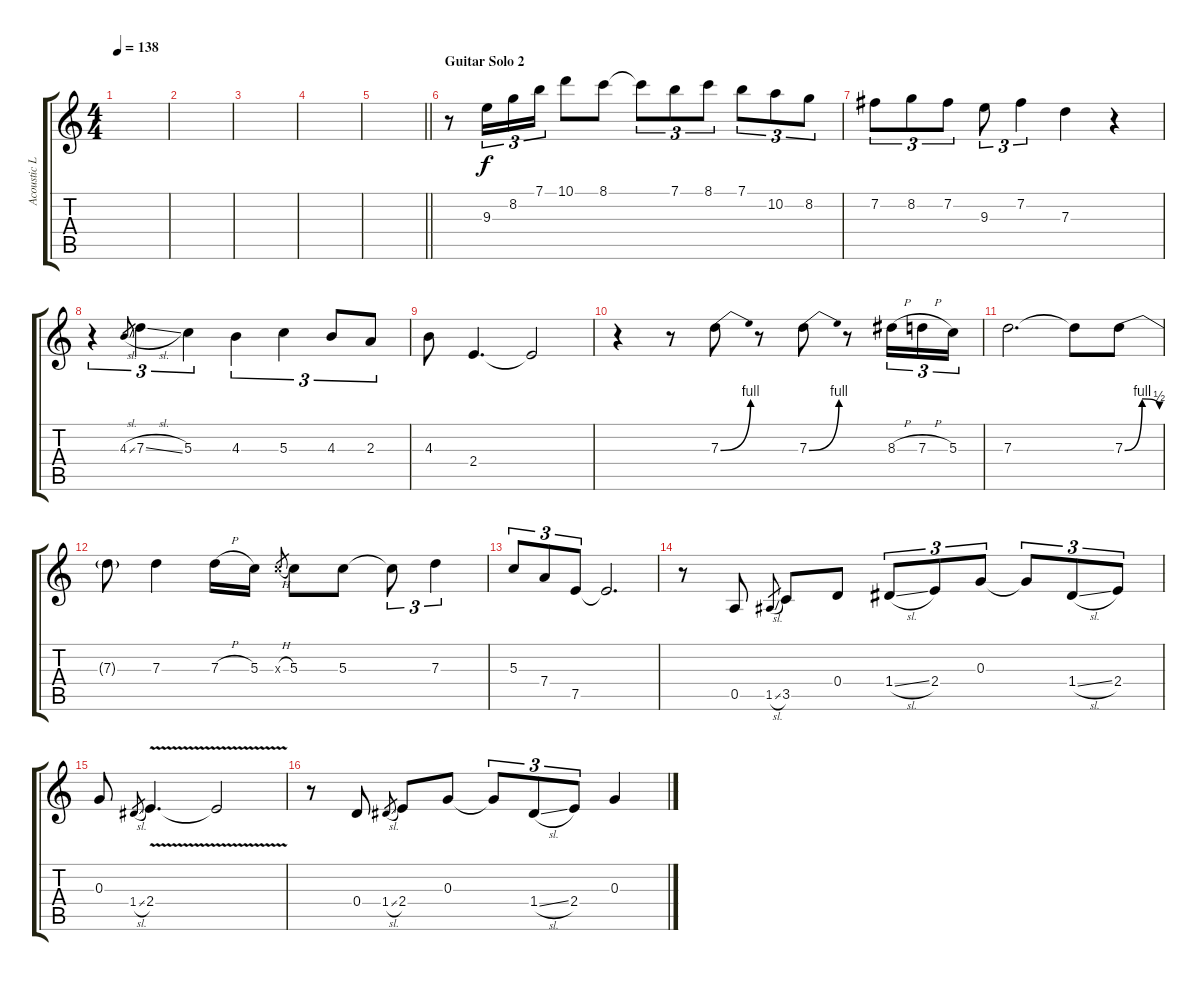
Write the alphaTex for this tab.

\track ("Acoustic Lead Guitar" "Acoustic L") {instrument acousticguitarsteel}
\staff {score tabs}
\tuning (E4 B3 G3 D3 A2 E2) {hide}
\ts (4 4)
\tempo 138
\clef g2
\ks c
|
|
|
|
\barLineRight lightlight
|
\section ("" "Guitar Solo 2")
r.8 9.3.16{tu (3 2)} 8.2.16{tu (3 2)} 7.1.16{tu (3 2)} 10.1.8 8.1.8 8.1{t}.8{tu (3 2)} 7.1.8{tu (3 2)} 8.1.8{tu (3 2)} 7.1.8{tu (3 2)} 10.2.8{tu (3 2)} 8.2.8{tu (3 2)} |
7.2.8{tu (3 2)} 8.2.8{tu (3 2)} 7.2.8{tu (3 2)} 9.3.8{tu (3 2)} 7.2.4{tu (3 2)} 7.3.4 r.4 |
r.4{tu (3 2)} 4.3{sl}.8{gr} 7.3{sl}.4{tu (3 2)} 5.3.4{tu (3 2)} 4.3.4{tu (3 2)} 5.3.4{tu (3 2)} 4.3.8{tu (3 2)} 2.3.8{tu (3 2)} |
4.3.8 2.4.4{d} 2.4{t}.2 |
r.4 r.8 7.3{be (bend 0 0 60 4)}.8 r.8 7.3{be (bend 0 0 60 4)}.8 r.8 8.3{h}.16{tu (3 2)} 7.3{h}.16{tu (3 2)} 5.3.16{tu (3 2)} |
7.3.2{d} 7.3{t}.8 7.3{be (bendrelease 0 0 15 4 15 4 60 2)}.8 |
7.3{t}.8 7.3.4 7.3{h}.16 5.3.16 5.3{h x}.8{gr} 5.3.8 5.3.8 5.3{t}.8{tu (3 2)} 7.3.4{tu (3 2)} |
5.3.8{tu (3 2)} 7.4.8{tu (3 2)} 7.5.8{tu (3 2)} 7.5{t}.2{d} |
r.8 0.5.8 1.5{sl}.8{gr} 3.5.8 0.4.8 1.4{sl}.8{tu (3 2)} 2.4.8{tu (3 2)} 0.3.8{tu (3 2)} 0.3{t}.8{tu (3 2)} 1.4{sl}.8{tu (3 2)} 2.4.8{tu (3 2)} |
0.3.8 1.4{sl}.8{gr} 2.4{v}.4{d} 2.4{t}.2 |
r.8 0.4.8 1.4{sl}.8{gr} 2.4.8 0.3.8 0.3{t}.8{tu (3 2)} 1.4{sl}.8{tu (3 2)} 2.4.8{tu (3 2)} 0.3.4
